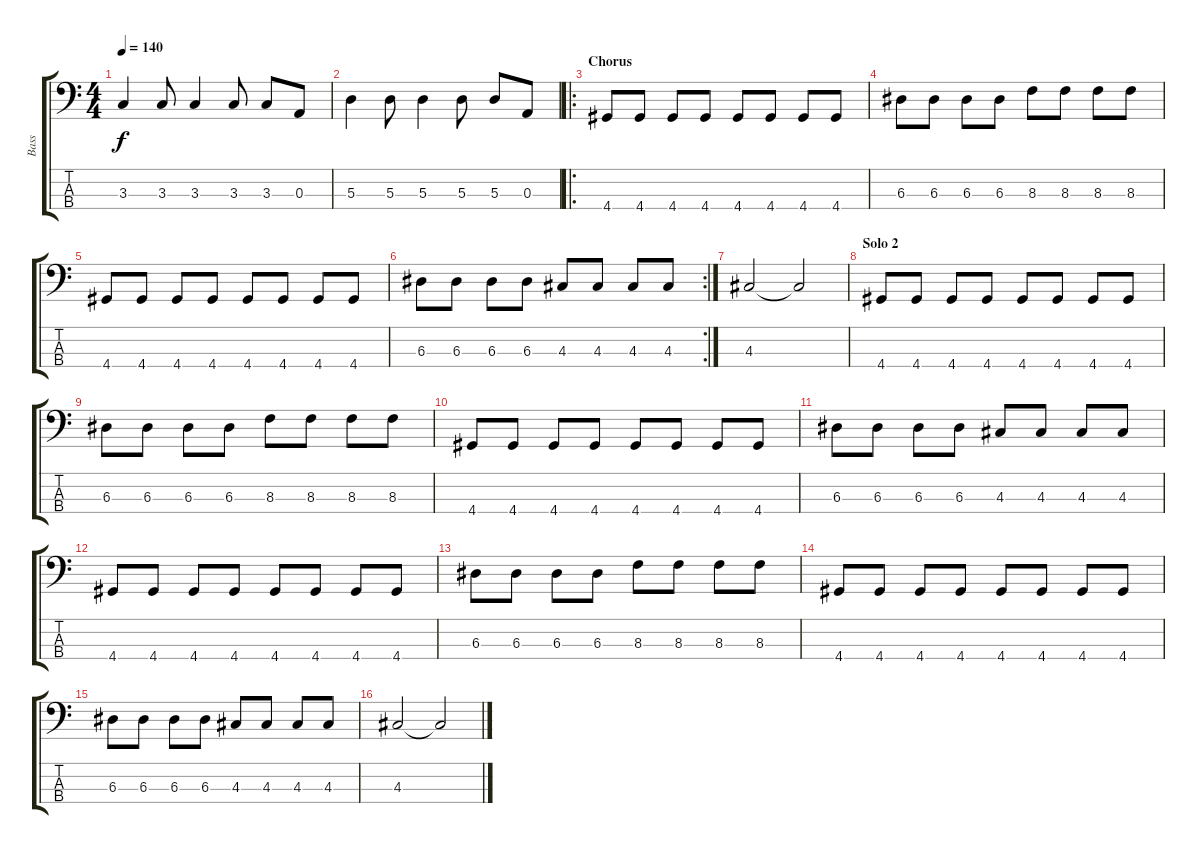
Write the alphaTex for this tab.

\track ("Bass" "Bass") {instrument electricbasspick}
\staff {score tabs}
\tuning (G2 D2 A1 E1) {hide}
\ts (4 4)
\tempo 140
\clef f4
\ks c
3.3.4{dy f} 3.3.8 3.3.4 3.3.8 3.3.8 0.3.8 |
5.3.4 5.3.8 5.3.4 5.3.8 5.3.8 0.3.8 |
\ro
\section ("" "Chorus")
4.4.8 4.4.8 4.4.8 4.4.8 4.4.8 4.4.8 4.4.8 4.4.8 |
6.3.8 6.3.8 6.3.8 6.3.8 8.3.8 8.3.8 8.3.8 8.3.8 |
4.4.8 4.4.8 4.4.8 4.4.8 4.4.8 4.4.8 4.4.8 4.4.8 |
\rc 2
6.3.8 6.3.8 6.3.8 6.3.8 4.3.8 4.3.8 4.3.8 4.3.8 |
4.3.2 4.3{t}.2 |
\section ("" "Solo 2")
4.4.8 4.4.8 4.4.8 4.4.8 4.4.8 4.4.8 4.4.8 4.4.8 |
6.3.8 6.3.8 6.3.8 6.3.8 8.3.8 8.3.8 8.3.8 8.3.8 |
4.4.8 4.4.8 4.4.8 4.4.8 4.4.8 4.4.8 4.4.8 4.4.8 |
6.3.8 6.3.8 6.3.8 6.3.8 4.3.8 4.3.8 4.3.8 4.3.8 |
4.4.8 4.4.8 4.4.8 4.4.8 4.4.8 4.4.8 4.4.8 4.4.8 |
6.3.8 6.3.8 6.3.8 6.3.8 8.3.8 8.3.8 8.3.8 8.3.8 |
4.4.8 4.4.8 4.4.8 4.4.8 4.4.8 4.4.8 4.4.8 4.4.8 |
6.3.8 6.3.8 6.3.8 6.3.8 4.3.8 4.3.8 4.3.8 4.3.8 |
4.3.2 4.3{t}.2
